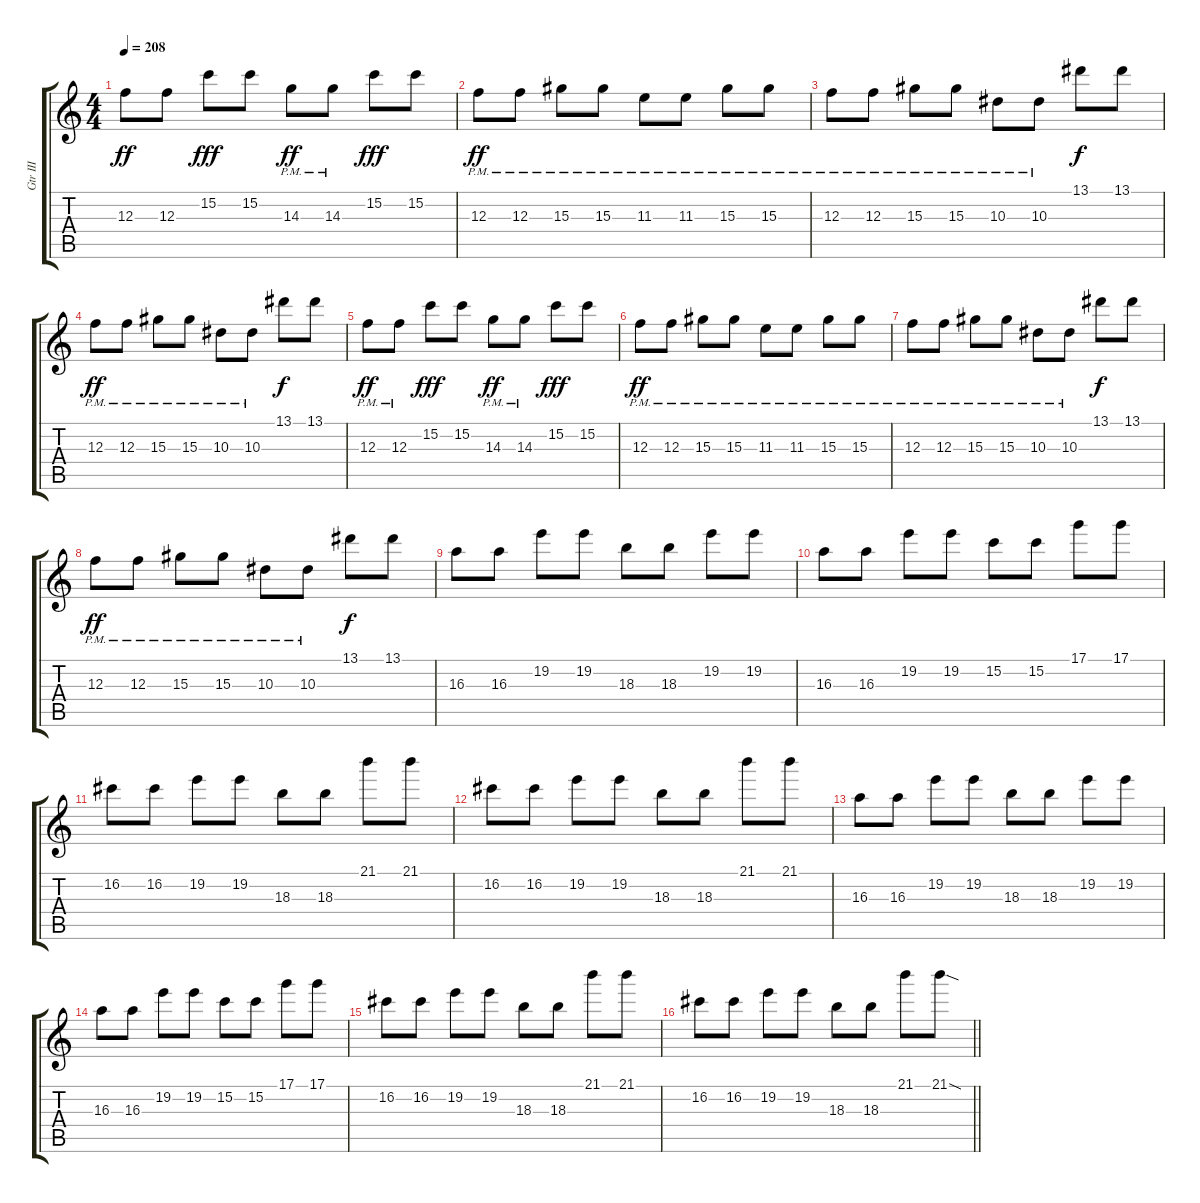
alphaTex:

\track ("Gtr III" "Gtr III") {instrument overdrivenguitar}
\staff {score tabs}
\tuning (D4 A3 F3 C3 G2 C2) {hide}
\ts (4 4)
\tempo 208
\clef g2
\ks c
12.3.8{dy ff volume 13 balance 11} 12.3.8 15.2.8{dy fff} 15.2.8 14.3{pm}.8{dy ff} 14.3{pm}.8 15.2.8{dy fff} 15.2.8 |
12.3{pm}.8{dy ff} 12.3{pm}.8 15.3{pm}.8 15.3{pm}.8 11.3{pm}.8 11.3{pm}.8 15.3{pm}.8 15.3{pm}.8 |
12.3{pm}.8 12.3{pm}.8 15.3{pm}.8 15.3{pm}.8 10.3{pm}.8 10.3{pm}.8 13.1.8{dy f} 13.1.8 |
12.3{pm}.8{dy ff} 12.3{pm}.8 15.3{pm}.8 15.3{pm}.8 10.3{pm}.8 10.3{pm}.8 13.1.8{dy f} 13.1.8 |
12.3{pm}.8{dy ff} 12.3{pm}.8 15.2.8{dy fff} 15.2.8 14.3{pm}.8{dy ff} 14.3{pm}.8 15.2.8{dy fff} 15.2.8 |
12.3{pm}.8{dy ff} 12.3{pm}.8 15.3{pm}.8 15.3{pm}.8 11.3{pm}.8 11.3{pm}.8 15.3{pm}.8 15.3{pm}.8 |
12.3{pm}.8 12.3{pm}.8 15.3{pm}.8 15.3{pm}.8 10.3{pm}.8 10.3{pm}.8 13.1.8{dy f} 13.1.8 |
12.3{pm}.8{dy ff} 12.3{pm}.8 15.3{pm}.8 15.3{pm}.8 10.3{pm}.8 10.3{pm}.8 13.1.8{dy f} 13.1.8 |
16.3.8 16.3.8 19.2.8 19.2.8 18.3.8 18.3.8 19.2.8 19.2.8 |
16.3.8 16.3.8 19.2.8 19.2.8 15.2.8 15.2.8 17.1.8 17.1.8 |
16.2.8 16.2.8 19.2.8 19.2.8 18.3.8 18.3.8 21.1.8 21.1.8 |
16.2.8 16.2.8 19.2.8 19.2.8 18.3.8 18.3.8 21.1.8 21.1.8 |
16.3.8 16.3.8 19.2.8 19.2.8 18.3.8 18.3.8 19.2.8 19.2.8 |
16.3.8 16.3.8 19.2.8 19.2.8 15.2.8 15.2.8 17.1.8 17.1.8 |
16.2.8 16.2.8 19.2.8 19.2.8 18.3.8 18.3.8 21.1.8 21.1.8 |
\barLineRight lightlight
16.2.8 16.2.8 19.2.8 19.2.8 18.3.8 18.3.8 21.1.8 21.1{sod}.8
